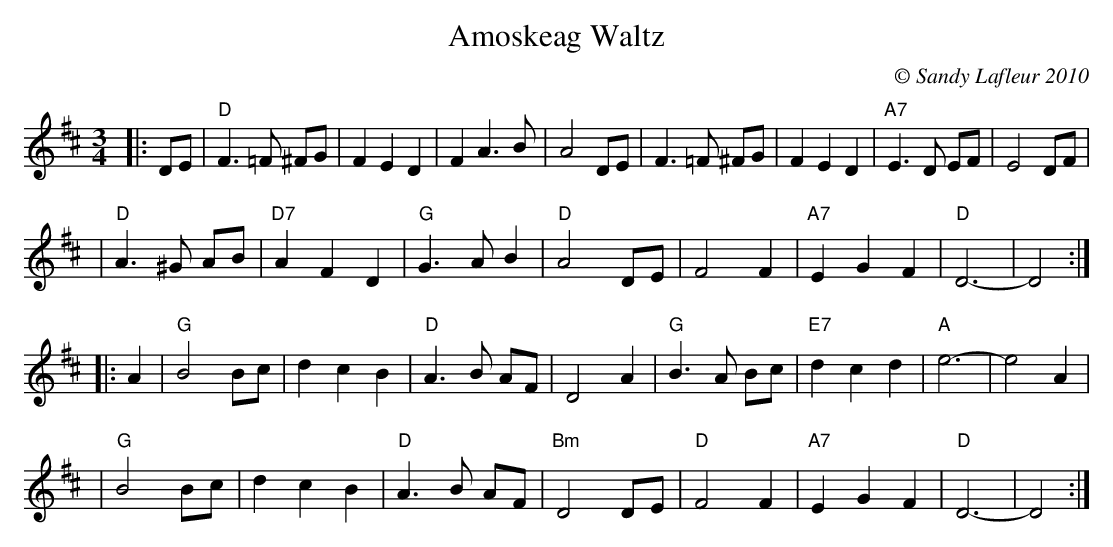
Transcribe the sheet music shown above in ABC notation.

X:1
T: Amoskeag Waltz
C: \251 Sandy Lafleur 2010
M: 3/4
L: 1/8
K: D
|: DE \
| "D"F3 =F ^FG |     F2 E2 D2 |     F2 A3 B |    A4 DE \
|    F3 =F ^FG |     F2 E2 D2 | "A7"E3 D EF |    E4 DF |
| "D"A3 ^G  AB | "D7"A2 F2 D2 |  "G"G3 A B2 | "D"A4 DE \
| F4 F2 | "A7"E2 G2 F2 | "D"D6- | D4 :|
|: A2 \
| "G"B4   Bc |     d2 c2 B2 | "D"A3 B AF | D4 A2 \
| "G"B3 A Bc | "E7"d2 c2 d2 | "A"e6-     | e4 A2 |
| "G"B4   Bc |     d2 c2 B2 | "D"A3 B AF | "Bm"D4 DE \
| "D"F4   F2 | "A7"E2 G2 F2 | "D"D6-     | D4   :|
